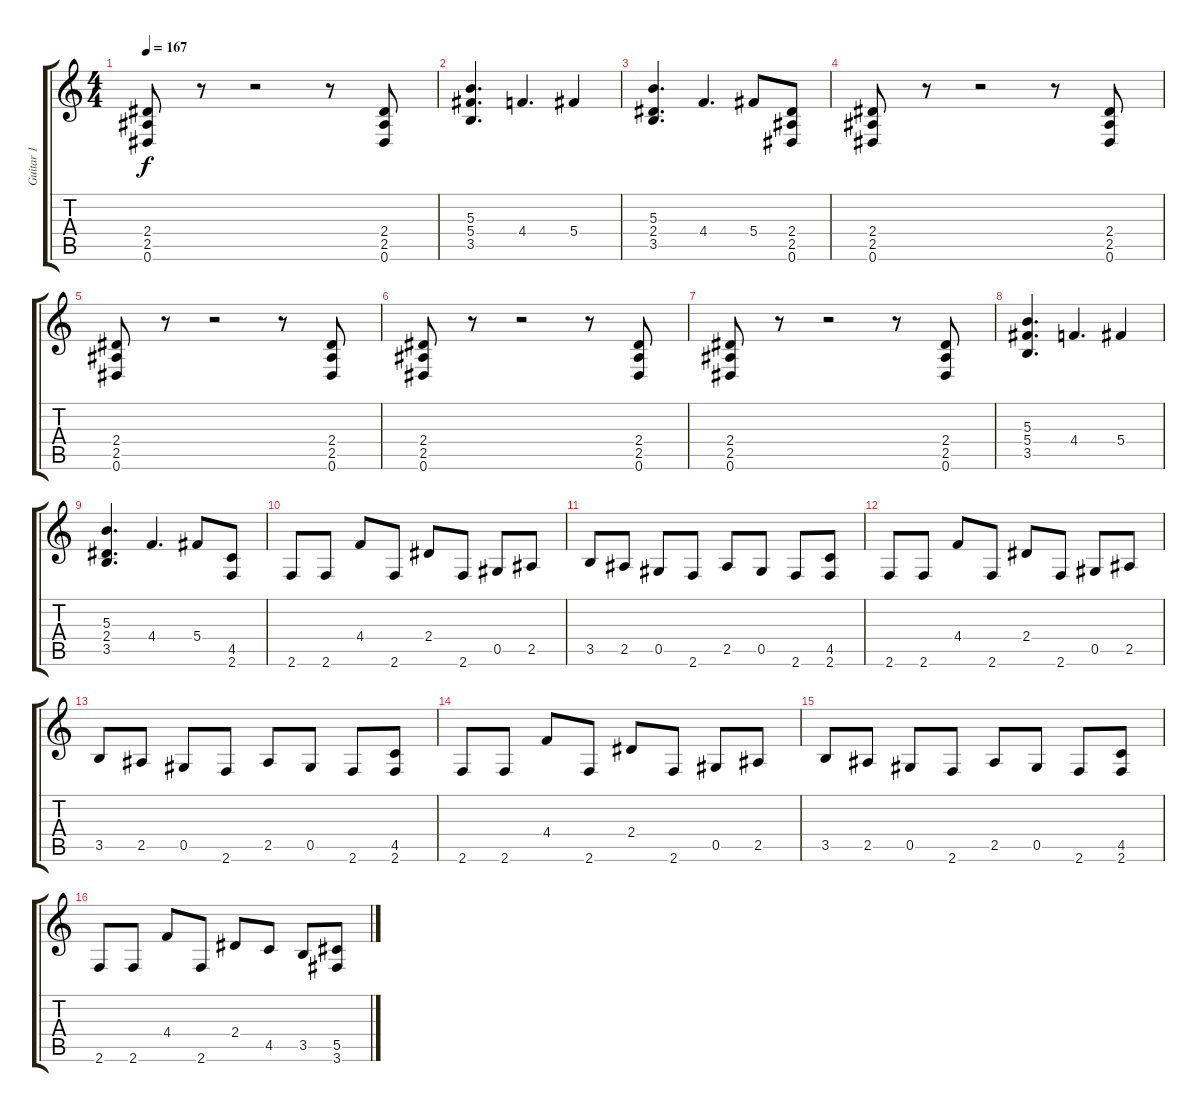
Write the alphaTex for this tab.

\track ("Guitar 1" "Guitar 1") {instrument distortionguitar}
\staff {score tabs}
\tuning (Eb4 Bb3 Gb3 Db3 Ab2 Eb2) {hide}
\ts (4 4)
\tempo 167
\clef g2
\ks c
(2.4 2.5 0.6).8{dy f} r.8 r.2 r.8 (2.4 2.5 0.6).8 |
(5.3 5.4 3.5).4{d} 4.4.4{d} 5.4.4 |
(5.3 2.4 3.5).4{d} 4.4.4{d} 5.4.8 (2.4 2.5 0.6).8 |
(2.4 2.5 0.6).8 r.8 r.2 r.8 (2.4 2.5 0.6).8 |
(2.4 2.5 0.6).8 r.8 r.2 r.8 (2.4 2.5 0.6).8 |
(2.4 2.5 0.6).8 r.8 r.2 r.8 (2.4 2.5 0.6).8 |
(2.4 2.5 0.6).8 r.8 r.2 r.8 (2.4 2.5 0.6).8 |
(5.3 5.4 3.5).4{d} 4.4.4{d} 5.4.4 |
(5.3 2.4 3.5).4{d} 4.4.4{d} 5.4.8 (4.5 2.6).8 |
2.6.8 2.6.8 4.4.8 2.6.8 2.4.8 2.6.8 0.5.8 2.5.8 |
3.5.8 2.5.8 0.5.8 2.6.8 2.5.8 0.5.8 2.6.8 (4.5 2.6).8 |
2.6.8 2.6.8 4.4.8 2.6.8 2.4.8 2.6.8 0.5.8 2.5.8 |
3.5.8 2.5.8 0.5.8 2.6.8 2.5.8 0.5.8 2.6.8 (4.5 2.6).8 |
2.6.8 2.6.8 4.4.8 2.6.8 2.4.8 2.6.8 0.5.8 2.5.8 |
3.5.8 2.5.8 0.5.8 2.6.8 2.5.8 0.5.8 2.6.8 (4.5 2.6).8 |
2.6.8 2.6.8 4.4.8 2.6.8 2.4.8 4.5.8 3.5.8 (5.5 3.6).8
